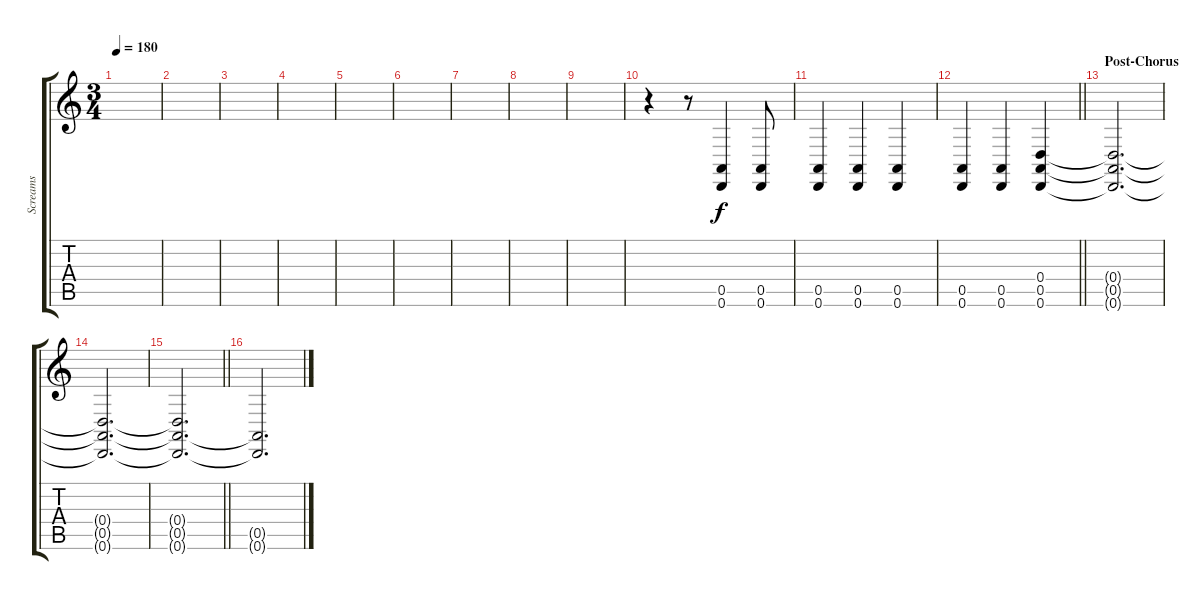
\track ("Screams" "Screams") {instrument gunshot}
\staff {score tabs}
\tuning (E4 B3 G3 D3 A2 D2) {hide}
\ts (3 4)
\tempo 180
\clef g2
\ks c
|
|
|
|
|
|
|
|
|
r.4 r.8 (0.5 0.6).4 (0.5 0.6).8 |
(0.5 0.6).4 (0.5 0.6).4 (0.5 0.6).4 |
\barLineRight lightlight
(0.5 0.6).4 (0.5 0.6).4 (0.4 0.5 0.6).4{instrument applause} |
\section ("" "Post-Chorus")
(0.4{t} 0.5{t} 0.6{t}).2{d} |
(0.4{t} 0.5{t} 0.6{t}).2{d} |
\barLineRight lightlight
(0.4{t} 0.5{t} 0.6{t}).2{d} |
(0.5{t} 0.6{t}).2{d}
